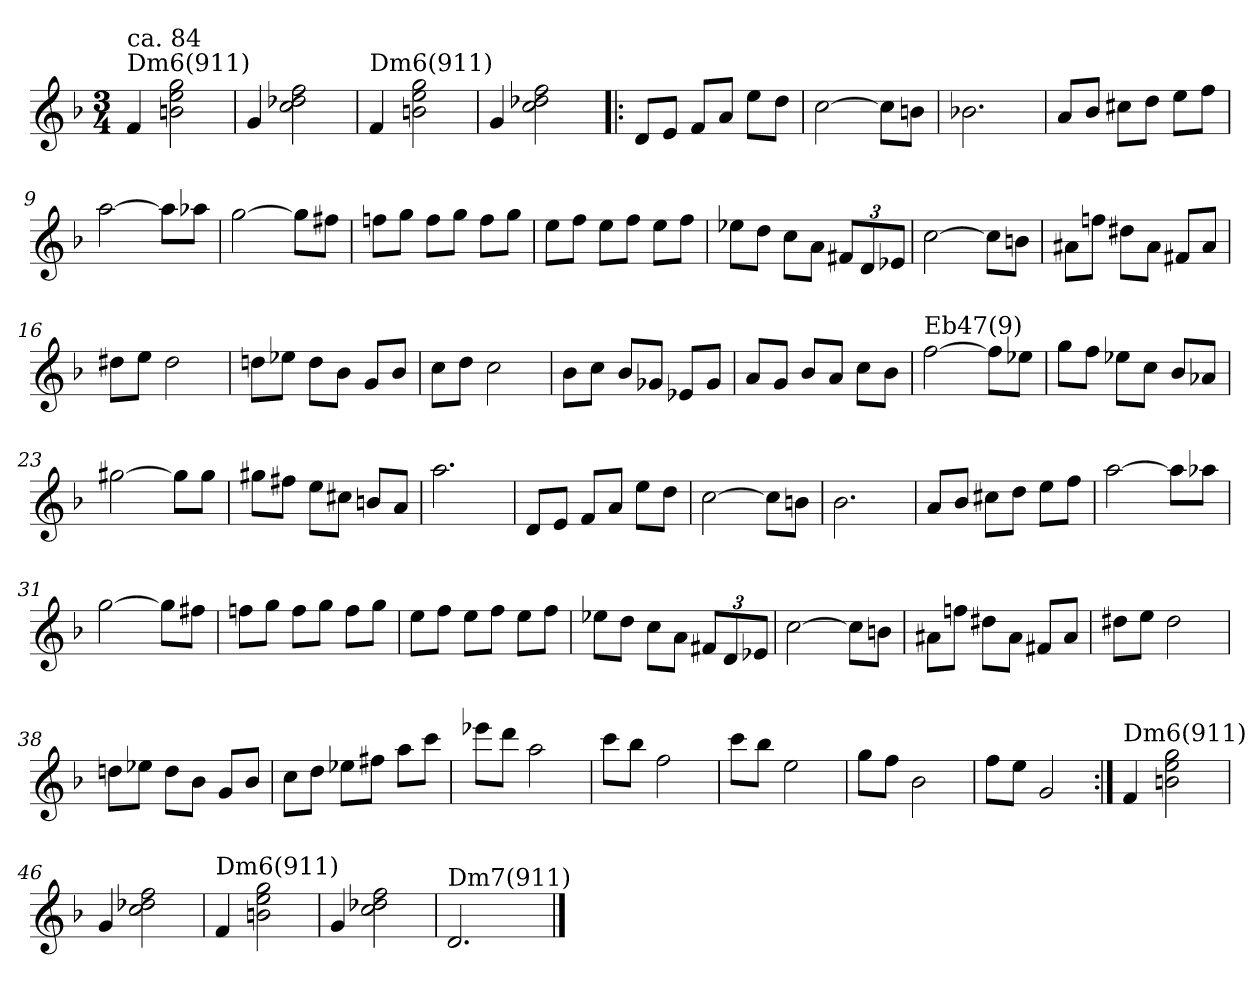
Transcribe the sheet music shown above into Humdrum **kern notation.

**kern
*part1
*staff1
*clefG2
*k[b-]
*F:
*M3/4
=1
!LO:TX:a:t=Dm6(911)
!LO:TX:a:t=ca. 84
4f/
2bn\ 2ee\ 2gg\
=2
4g/
2cc\ 2dd-X\ 2ff\
=3
!LO:TX:a:t=Dm6(911)
4f/
2bn\ 2ee\ 2gg\
=4
4g/
2cc\ 2dd-X\ 2ff\
!!LO:LB:g=z
=5!|:
8d/L
8e/J
8f/L
8a/J
8ee\L
8dd\J
=6
[2cc\
8cc\L]
8bn\J
=7
2.b-X\
=8
8a/L
8b-/J
8cc#X\L
8dd\J
8ee\L
8ff\J
=9
[2aa\
8aa\L]
8aa-X\J
!!LO:LB:g=z
=10
[2gg\
8gg\L]
8ff#X\J
=11
8ffn\L
8gg\J
8ff\L
8gg\J
8ff\L
8gg\J
=12
8ee\L
8ff\J
8ee\L
8ff\J
8ee\L
8ff\J
=13
8ee-X\L
8dd\J
8cc\L
8a\J
*Xbrackettup
12f#X/L
12d/
12e-X/J
=14
[2cc\
8cc\L]
8bn\J
!!LO:LB:g=z
=15
8a#X\L
8ffn\J
8dd#X\L
8a#\J
8f#X/L
8a#/J
=16
8dd#X\L
8ee\J
2dd#\
=17
8ddn\L
8ee-X\J
8dd\L
8b-\J
8g/L
8b-/J
=18
8cc\L
8dd\J
2cc\
=19
8b-\L
8cc\J
8b-/L
8g-X/J
8e-X/L
8g-/J
!!LO:LB:g=z
=20
8a/L
8g/J
8b-/L
8a/J
8cc\L
8b-\J
=21
!LO:TX:a:t=Eb47(9)
[2ff\
8ff\L]
8ee-X\J
=22
8gg\L
8ff\J
8ee-X\L
8cc\J
8b-/L
8a-X/J
=23
[2gg#X\
8gg#\L]
8gg#\J
!!LO:LB:g=z
=24
8gg#X\L
8ff#X\J
8ee\L
8cc#X\J
8bn/L
8a/J
=25
2.aa\
=26
8d/L
8e/J
8f/L
8a/J
8ee\L
8dd\J
=27
[2cc\
8cc\L]
8bn\J
=28
2.b-\
!!LO:LB:g=z
=29
8a/L
8b-/J
8cc#X\L
8dd\J
8ee\L
8ff\J
=30
[2aa\
8aa\L]
8aa-X\J
=31
[2gg\
8gg\L]
8ff#X\J
=32
8ffn\L
8gg\J
8ff\L
8gg\J
8ff\L
8gg\J
=33
8ee\L
8ff\J
8ee\L
8ff\J
8ee\L
8ff\J
!!LO:LB:g=z
=34
8ee-X\L
8dd\J
8cc\L
8a\J
12f#X/L
12d/
12e-X/J
=35
[2cc\
8cc\L]
8bn\J
=36
8a#X\L
8ffn\J
8dd#X\L
8a#\J
8f#X/L
8a#/J
=37
8dd#X\L
8ee\J
2dd#\
=38
8ddn\L
8ee-X\J
8dd\L
8b-\J
8g/L
8b-/J
!!LO:LB:g=z
=39
8cc\L
8dd\J
8ee-X\L
8ff#X\J
8aa\L
8ccc\J
=40
8eee-X\L
8ddd\J
2aa\
=41
8ccc\L
8bb-\J
2ff\
=42
8ccc\L
8bb-\J
2ee\
=43
8gg\L
8ff\J
2b-\
=44
8ff\L
8ee\J
2g/
!!LO:LB:g=z
=45:|!
!LO:TX:a:t=Dm6(911)
4f/
2bn\ 2ee\ 2gg\
=46
4g/
2cc\ 2dd-X\ 2ff\
=47
!LO:TX:a:t=Dm6(911)
4f/
2bn\ 2ee\ 2gg\
=48
4g/
2cc\ 2dd-X\ 2ff\
=49
!LO:TX:a:t=Dm7(911)
2.d/
==
*-
